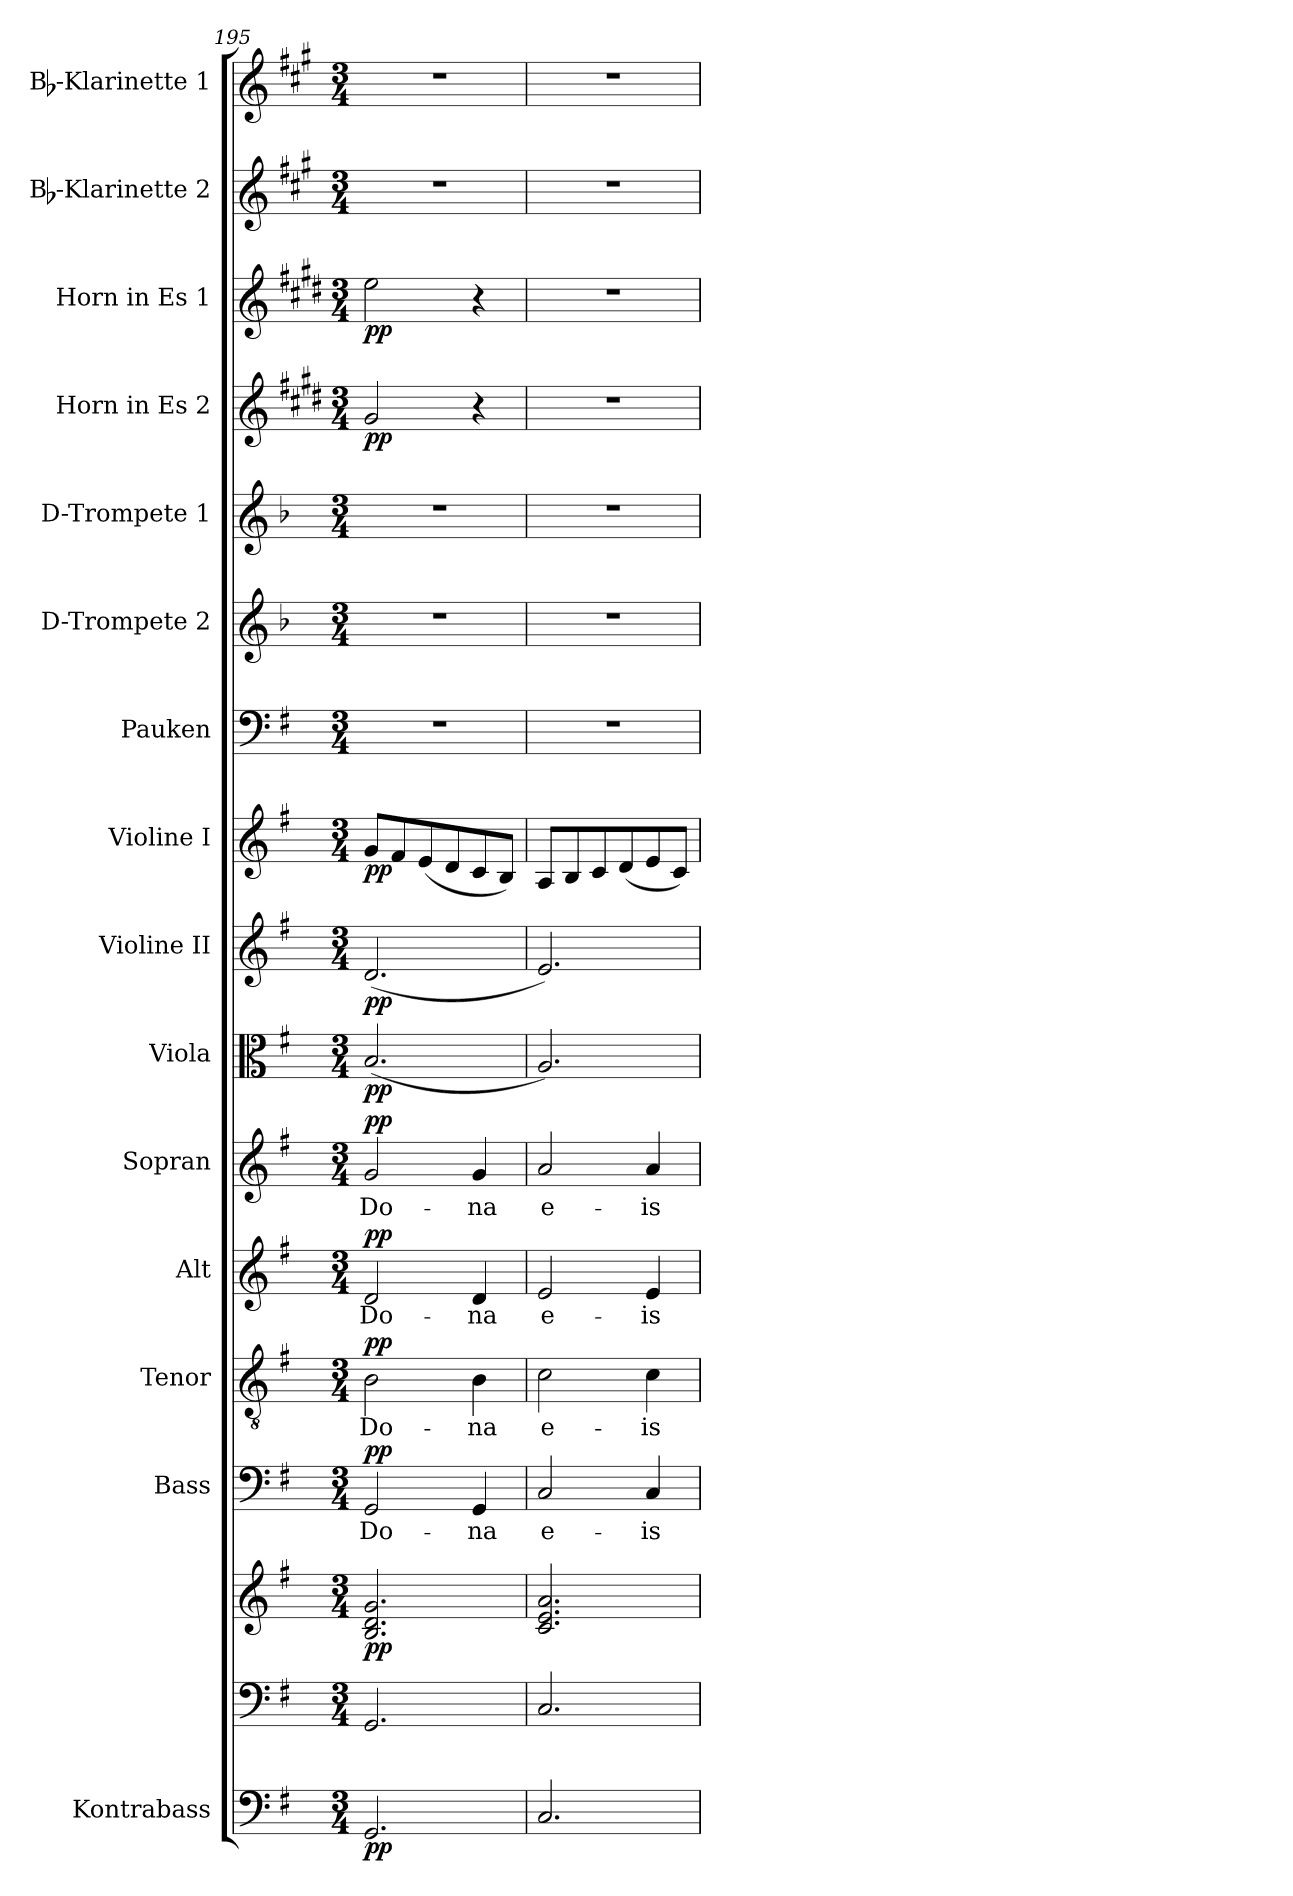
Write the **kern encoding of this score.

**kern	**dynam	**kern	**kern	**dynam	**kern	**text	**dynam	**kern	**text	**dynam	**kern	**text	**dynam	**kern	**text	**dynam	**kern	**dynam	**kern	**dynam	**kern	**dynam	**kern	**kern	**kern	**kern	**dynam	**kern	**dynam	**kern	**kern
*part16	*part16	*part15	*part15	*part15	*part14	*part14	*part14	*part13	*part13	*part13	*part12	*part12	*part12	*part11	*part11	*part11	*part10	*part10	*part9	*part9	*part8	*part8	*part7	*part6	*part5	*part4	*part4	*part3	*part3	*part2	*part1
*staff17	*staff17	*staff16	*staff15	*staff15/16	*staff14	*staff14	*staff14	*staff13	*staff13	*staff13	*staff12	*staff12	*staff12	*staff11	*staff11	*staff11	*staff10	*staff10	*staff9	*staff9	*staff8	*staff8	*staff7	*staff6	*staff5	*staff4	*staff4	*staff3	*staff3	*staff2	*staff1
*I"Kontrabass	*	*	*	*	*I"Bass	*	*	*I"Tenor	*	*	*I"Alt	*	*	*I"Sopran	*	*	*I"Viola	*	*I"Violine II	*	*I"Violine I	*	*I"Pauken	*I"D-Trompete 2	*I"D-Trompete 1	*I"Horn in Es 2	*	*I"Horn in Es 1	*	*I"Bb-Klarinette 2	*I"Bb-Klarinette 1
*I'Kb.	*	*	*	*	*I'B.	*	*	*I'T.	*	*	*I'A.	*	*	*I'S.	*	*	*I'Vla.	*	*I'Vl. II	*	*I'Vl. I	*	*I'Pk.	*I'D Trp. 2	*I'D Trp. 1	*	*	*	*	*I'Bb Kl. 2	*I'Bb Kl. 1
*clefF4	*	*clefF4	*clefG2	*	*clefF4	*	*	*clefGv2	*	*	*clefG2	*	*	*clefG2	*	*	*clefC3	*	*clefG2	*	*clefG2	*	*clefF4	*clefG2	*clefG2	*clefG2	*	*clefG2	*	*clefG2	*clefG2
*ITrd7c12	*	*	*	*	*	*	*	*	*	*	*	*	*	*	*	*	*	*	*	*	*	*	*	*ITrd-1c-2	*ITrd-1c-2	*ITrd5c9	*	*ITrd5c9	*	*ITrd1c2	*ITrd1c2
*k[f#]	*	*k[f#]	*k[f#]	*	*k[f#]	*	*	*k[f#]	*	*	*k[f#]	*	*	*k[f#]	*	*	*k[f#]	*	*k[f#]	*	*k[f#]	*	*k[f#]	*k[f#]	*k[f#]	*k[f#]	*	*k[f#]	*	*k[f#]	*k[f#]
*G:	*	*G:	*G:	*	*G:	*	*	*G:	*	*	*G:	*	*	*G:	*	*	*G:	*	*G:	*	*G:	*	*G:	*G:	*G:	*G:	*	*G:	*	*G:	*G:
*M3/4	*	*M3/4	*M3/4	*	*M3/4	*	*	*M3/4	*	*	*M3/4	*	*	*M3/4	*	*	*M3/4	*	*M3/4	*	*M3/4	*	*M3/4	*M3/4	*M3/4	*M3/4	*	*M3/4	*	*M3/4	*M3/4
=195	=195	=195	=195	=195	=195	=195	=195	=195	=195	=195	=195	=195	=195	=195	=195	=195	=195	=195	=195	=195	=195	=195	=195	=195	=195	=195	=195	=195	=195	=195	=195
!	!LO:DY:b	!	!	!LO:DY:b	!	!LO:LY:b	!LO:DY:a	!	!LO:LY:b	!LO:DY:a	!	!LO:LY:b	!LO:DY:a	!	!LO:LY:b	!LO:DY:a	!	!LO:DY:b	!	!LO:DY:b	!	!LO:DY:b	!	!	!	!	!LO:DY:b	!	!LO:DY:b	!	!
2.GGG/	pp	2.GG/	2.B/ 2.d/ 2.g/	pp	2GG/	Do-	pp	2B\	Do-	pp	2d/	Do-	pp	2g/	Do-	pp	(<2.B/	pp	(<2.d/	pp	8g/L	pp	2.r	2.r	2.r	2B/	pp	2g\	pp	2.r	2.r
.	.	.	.	.	.	.	.	.	.	.	.	.	.	.	.	.	.	.	.	.	8f#/	.	.	.	.	.	.	.	.	.	.
.	.	.	.	.	.	.	.	.	.	.	.	.	.	.	.	.	.	.	.	.	(<8e/	.	.	.	.	.	.	.	.	.	.
.	.	.	.	.	.	.	.	.	.	.	.	.	.	.	.	.	.	.	.	.	8d/	.	.	.	.	.	.	.	.	.	.
!	!	!	!	!	!	!LO:LY:b	!	!	!LO:LY:b	!	!	!LO:LY:b	!	!	!LO:LY:b	!	!	!	!	!	!	!	!	!	!	!	!	!	!	!	!
.	.	.	.	.	4GG/	-na	.	4B\	-na	.	4d/	-na	.	4g/	-na	.	.	.	.	.	8c/	.	.	.	.	4r	.	4r	.	.	.
.	.	.	.	.	.	.	.	.	.	.	.	.	.	.	.	.	.	.	.	.	8B/J)	.	.	.	.	.	.	.	.	.	.
=196	=196	=196	=196	=196	=196	=196	=196	=196	=196	=196	=196	=196	=196	=196	=196	=196	=196	=196	=196	=196	=196	=196	=196	=196	=196	=196	=196	=196	=196	=196	=196
!	!	!	!	!	!	!LO:LY:b	!	!	!LO:LY:b	!	!	!LO:LY:b	!	!	!LO:LY:b	!	!	!	!	!	!	!	!	!	!	!	!	!	!	!	!
2.CC/	.	2.C/	2.c/ 2.e/ 2.a/	.	2C/	e-	.	2c\	e-	.	2e/	e-	.	2a/	e-	.	2.A/)	.	2.e/)	.	8A/L	.	2.r	2.r	2.r	2.r	.	2.r	.	2.r	2.r
.	.	.	.	.	.	.	.	.	.	.	.	.	.	.	.	.	.	.	.	.	8B/	.	.	.	.	.	.	.	.	.	.
.	.	.	.	.	.	.	.	.	.	.	.	.	.	.	.	.	.	.	.	.	8c/	.	.	.	.	.	.	.	.	.	.
.	.	.	.	.	.	.	.	.	.	.	.	.	.	.	.	.	.	.	.	.	(<8d/	.	.	.	.	.	.	.	.	.	.
!	!	!	!	!	!	!LO:LY:b	!	!	!LO:LY:b	!	!	!LO:LY:b	!	!	!LO:LY:b	!	!	!	!	!	!	!	!	!	!	!	!	!	!	!	!
.	.	.	.	.	4C/	-is	.	4c\	-is	.	4e/	-is	.	4a/	-is	.	.	.	.	.	8e/	.	.	.	.	.	.	.	.	.	.
.	.	.	.	.	.	.	.	.	.	.	.	.	.	.	.	.	.	.	.	.	8c/J)	.	.	.	.	.	.	.	.	.	.
=	=	=	=	=	=	=	=	=	=	=	=	=	=	=	=	=	=	=	=	=	=	=	=	=	=	=	=	=	=	=	=
*-	*-	*-	*-	*-	*-	*-	*-	*-	*-	*-	*-	*-	*-	*-	*-	*-	*-	*-	*-	*-	*-	*-	*-	*-	*-	*-	*-	*-	*-	*-	*-
